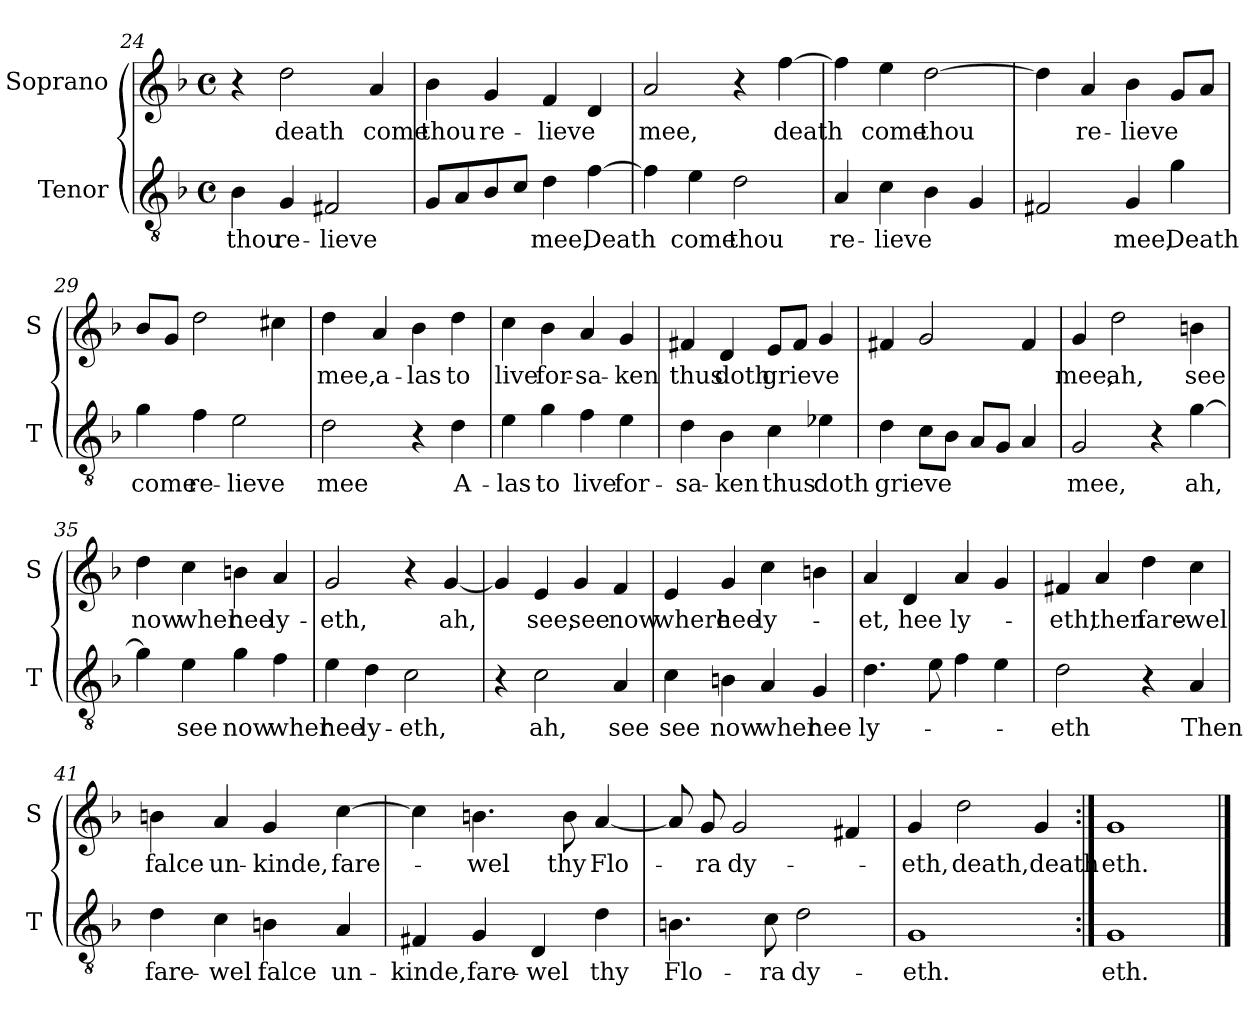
**kern	**text	**kern	**text
*part2	*part2	*part1	*part1
*staff2	*staff2	*staff1	*staff1
*I"Tenor	*	*I"Soprano	*
*I'T	*	*I'S	*
*clefGv2	*	*clefG2	*
*k[b-]	*	*k[b-]	*
*F:	*	*F:	*
*M4/4	*	*M4/4	*
*met(c)	*	*met(c)	*
=24	=24	=24	=24
!	!LO:LY:b	!	!
4B-\	thou	4r	.
!	!LO:LY:b	!	!LO:LY:b
4G/	re-	2dd\	death
!	!LO:LY:b	!	!
2F#X/	-lieve	.	.
!	!	!	!LO:LY:b
.	.	4a/	come
!!LO:PB:g=z
=25	=25	=25	=25
!	!	!	!LO:LY:b
8G/L	.	4b-\	thou
8A/	.	.	.
!	!	!	!LO:LY:b
8B-/	.	4g/	re-
8c/J	.	.	.
!	!LO:LY:b	!	!LO:LY:b
4d\	mee,	4f/	-lieve
!	!LO:LY:b	!	!
[4f\	Death	4d/	.
=26	=26	=26	=26
!	!	!	!LO:LY:b
4f\]	.	2a/	mee,
!	!LO:LY:b	!	!
4e\	come	.	.
!	!LO:LY:b	!	!
2d\	thou	4r	.
!	!	!	!LO:LY:b
.	.	[4ff\	death
=27	=27	=27	=27
!	!LO:LY:b	!	!
4A/	re-	4ff\]	.
!	!LO:LY:b	!	!LO:LY:b
4c\	-lieve	4ee\	come
!	!	!	!LO:LY:b
4B-\	.	[2dd\	thou
4G/	.	.	.
=28	=28	=28	=28
2F#X/	.	4dd\]	.
!	!	!	!LO:LY:b
.	.	4a/	re-
!	!LO:LY:b	!	!LO:LY:b
4G/	mee,	4b-\	-lieve
!	!LO:LY:b	!	!
4g\	Death	8g/L	.
.	.	8a/J	.
=29	=29	=29	=29
!	!LO:LY:b	!	!
4g\	come	8b-/L	.
.	.	8g/J	.
!	!LO:LY:b	!	!
4f\	re-	2dd\	.
!	!LO:LY:b	!	!
2e\	-lieve	.	.
.	.	4cc#X\	.
!!LO:LB:g=z
=30	=30	=30	=30
!	!LO:LY:b	!	!LO:LY:b
2d\	mee	4dd\	mee,
!	!	!	!LO:LY:b
.	.	4a/	a-
!	!	!	!LO:LY:b
4r	.	4b-\	-las
!	!LO:LY:b	!	!LO:LY:b
4d\	A-	4dd\	to
=31	=31	=31	=31
!	!LO:LY:b	!	!LO:LY:b
4e\	-las	4cc\	live
!	!LO:LY:b	!	!LO:LY:b
4g\	to	4b-\	for-
!	!LO:LY:b	!	!LO:LY:b
4f\	live	4a/	-sa-
!	!LO:LY:b	!	!LO:LY:b
4e\	for-	4g/	-ken
=32	=32	=32	=32
!	!LO:LY:b	!	!LO:LY:b
4d\	-sa-	4f#X/	thus
!	!LO:LY:b	!	!LO:LY:b
4B-\	-ken	4d/	doth
!	!LO:LY:b	!	!LO:LY:b
4c\	thus	8e/L	grieve
.	.	8f#/J	.
!	!LO:LY:b	!	!
4e-X\	doth	4g/	.
=33	=33	=33	=33
!	!LO:LY:b	!	!
4d\	grieve	4f#X/	.
8c\L	.	2g/	.
8B-\J	.	.	.
8A/L	.	.	.
8G/J	.	.	.
4A/	.	4f#/	.
!!LO:LB:g=z
=34	=34	=34	=34
!	!LO:LY:b	!	!LO:LY:b
2G/	mee,	4g/	mee,
!	!	!	!LO:LY:b
.	.	2dd\	ah,
4r	.	.	.
!	!LO:LY:b	!	!LO:LY:b
[4g\	ah,	4bn\	see
=35	=35	=35	=35
!	!	!	!LO:LY:b
4g\]	.	4dd\	now
!	!LO:LY:b	!	!LO:LY:b
4e\	see	4cc\	wher
!	!LO:LY:b	!	!LO:LY:b
4g\	now	4bn\	hee
!	!LO:LY:b	!	!LO:LY:b
4f\	wher	4a/	ly-
=36	=36	=36	=36
!	!LO:LY:b	!	!LO:LY:b
4e\	hee	2g/	-eth,
!	!LO:LY:b	!	!
4d\	ly-	.	.
!	!LO:LY:b	!	!
2c\	-eth,	4r	.
!	!	!	!LO:LY:b
.	.	[4g/	ah,
=37	=37	=37	=37
4r	.	4g/]	.
!	!LO:LY:b	!	!LO:LY:b
2c\	ah,	4e/	see,
!	!	!	!LO:LY:b
.	.	4g/	see
!	!LO:LY:b	!	!LO:LY:b
4A/	see	4f/	now
!!LO:LB:g=z
=38	=38	=38	=38
!	!LO:LY:b	!	!LO:LY:b
4c\	see	4e/	where
!	!LO:LY:b	!	!LO:LY:b
4Bn\	now	4g/	hee
!	!LO:LY:b	!	!LO:LY:b
4A/	wher	4cc\	ly-
!	!LO:LY:b	!	!
4G/	hee	4bn\	.
=39	=39	=39	=39
!	!LO:LY:b	!	!LO:LY:b
4.d\	ly-	4a/	-et,
!	!	!	!LO:LY:b
.	.	4d/	hee
8e\	.	.	.
!	!	!	!LO:LY:b
4f\	.	4a/	ly-
4e\	.	4g/	.
=40	=40	=40	=40
!	!LO:LY:b	!	!LO:LY:b
2d\	-eth	4f#X/	-eth,
!	!	!	!LO:LY:b
.	.	4a/	then
!	!	!	!LO:LY:b
4r	.	4dd\	fare-
!	!LO:LY:b	!	!LO:LY:b
4A/	Then	4cc\	-wel
=41	=41	=41	=41
!	!LO:LY:b	!	!LO:LY:b
4d\	fare-	4bn\	falce
!	!LO:LY:b	!	!LO:LY:b
4c\	-wel	4a/	un-
!	!LO:LY:b	!	!LO:LY:b
4Bn\	falce	4g/	-kinde,
!	!LO:LY:b	!	!LO:LY:b
4A/	un-	[4cc\	fare-
!!LO:LB:g=z
=42	=42	=42	=42
!	!LO:LY:b	!	!
4F#X/	-kinde,	4cc\]	.
!	!LO:LY:b	!	!LO:LY:b
4G/	fare-	4.bn\	-wel
!	!LO:LY:b	!	!
4D/	-wel	.	.
!	!	!	!LO:LY:b
.	.	8b\	thy
!	!LO:LY:b	!	!LO:LY:b
4d\	thy	[4a/	Flo-
=43	=43	=43	=43
!	!LO:LY:b	!	!
4.Bn\	Flo-	8a/]	.
!	!	!	!LO:LY:b
.	.	8g/	-ra
!	!	!	!LO:LY:b
.	.	2g/	dy-
!	!LO:LY:b	!	!
8c\	-ra	.	.
!	!LO:LY:b	!	!
2d\	dy-	.	.
.	.	4f#X/	.
=44	=44	=44	=44
!	!LO:LY:b	!	!LO:LY:b
1G	-eth.	4g/	-eth,
!	!	!	!LO:LY:b
.	.	2dd\	death,
!	!	!	!LO:LY:b
.	.	4g/	death
=45:|!	=45:|!	=45:|!	=45:|!
!	!LO:LY:b	!	!LO:LY:b
1G	eth.	1g	eth.
==	==	==	==
*-	*-	*-	*-
